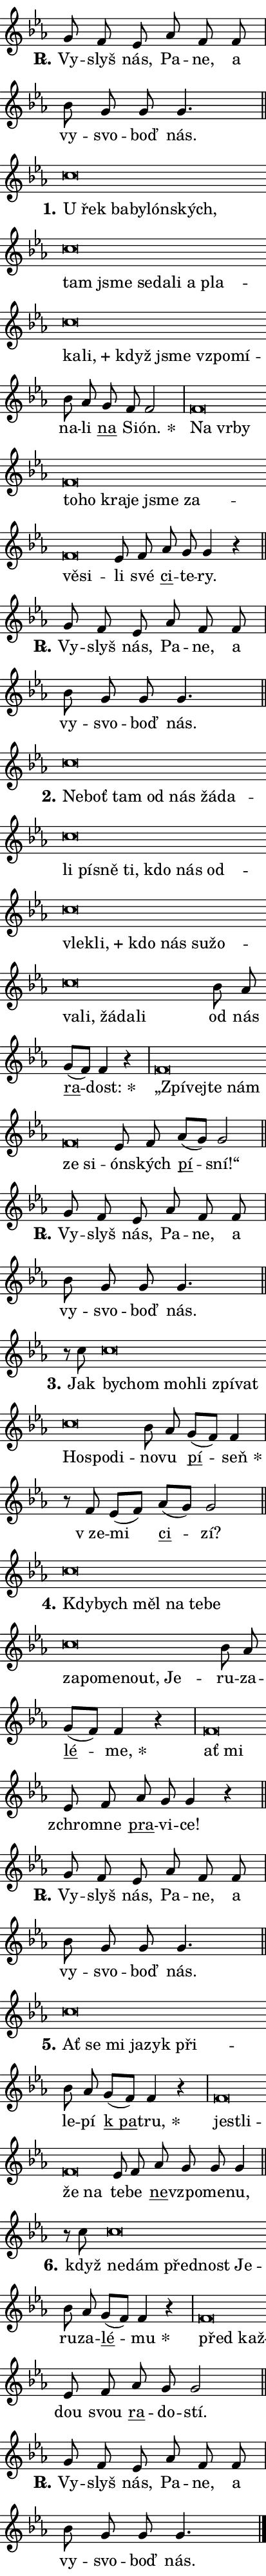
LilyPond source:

\version "2.24.0"
\header { tagline = "" }
\paper {
  indent = 0\cm
  top-margin = 0\cm
  right-margin = 0\cm
  bottom-margin = 0\cm
  left-margin = 0\cm
  paper-width = 7\cm
  page-breaking = #ly:one-page-breaking
  system-system-spacing.basic-distance = #11
  score-system-spacing.basic-distance = #11
  ragged-last = ##f
}


%% Author: Thomas Morley
%% https://lists.gnu.org/archive/html/lilypond-user/2020-05/msg00002.html
#(define (line-position grob)
"Returns position of @var[grob} in current system:
   @code{'start}, if at first time-step
   @code{'end}, if at last time-step
   @code{'middle} otherwise
"
  (let* ((col (ly:item-get-column grob))
         (ln (ly:grob-object col 'left-neighbor))
         (rn (ly:grob-object col 'right-neighbor))
         (col-to-check-left (if (ly:grob? ln) ln col))
         (col-to-check-right (if (ly:grob? rn) rn col))
         (break-dir-left
           (and
             (ly:grob-property col-to-check-left 'non-musical #f)
             (ly:item-break-dir col-to-check-left)))
         (break-dir-right
           (and
             (ly:grob-property col-to-check-right 'non-musical #f)
             (ly:item-break-dir col-to-check-right))))
        (cond ((eqv? 1 break-dir-left) 'start)
              ((eqv? -1 break-dir-right) 'end)
              (else 'middle))))

#(define (tranparent-at-line-position vctor)
  (lambda (grob)
  "Relying on @code{line-position} select the relevant enry from @var{vctor}.
Used to determine transparency,"
    (case (line-position grob)
      ((end) (not (vector-ref vctor 0)))
      ((middle) (not (vector-ref vctor 1)))
      ((start) (not (vector-ref vctor 2))))))

noteHeadBreakVisibility =
#(define-music-function (break-visibility)(vector?)
"Makes @code{NoteHead}s transparent relying on @var{break-visibility}"
#{
  \override NoteHead.transparent =
    #(tranparent-at-line-position break-visibility)
#})

#(define delete-ledgers-for-transparent-note-heads
  (lambda (grob)
    "Reads whether a @code{NoteHead} is transparent.
If so this @code{NoteHead} is removed from @code{'note-heads} from
@var{grob}, which is supposed to be @code{LedgerLineSpanner}.
As a result ledgers are not printed for this @code{NoteHead}"
    (let* ((nhds-array (ly:grob-object grob 'note-heads))
           (nhds-list
             (if (ly:grob-array? nhds-array)
                 (ly:grob-array->list nhds-array)
                 '()))
           ;; Relies on the transparent-property being done before
           ;; Staff.LedgerLineSpanner.after-line-breaking is executed.
           ;; This is fragile ...
           (to-keep
             (remove
               (lambda (nhd)
                 (ly:grob-property nhd 'transparent #f))
               nhds-list)))
      ;; TODO find a better method to iterate over grob-arrays, similiar
      ;; to filter/remove etc for lists
      ;; For now rebuilt from scratch
      (set! (ly:grob-object grob 'note-heads)  '())
      (for-each
        (lambda (nhd)
          (ly:pointer-group-interface::add-grob grob 'note-heads nhd))
        to-keep))))

hideNotes = {
  \noteHeadBreakVisibility #begin-of-line-visible
}
unHideNotes = {
  \noteHeadBreakVisibility #all-visible
}

% work-around for resetting accidentals
% https://lilypond.org/doc/v2.23/Documentation/notation/displaying-rhythms#unmetered-music
cadenzaMeasure = {
  \cadenzaOff
  \partial 1024 s1024
  \cadenzaOn
}

#(define-markup-command (accent layout props text) (markup?)
  "Underline accented syllable"
  (interpret-markup layout props
    #{\markup \override #'(offset . 4.3) \underline { #text }#}))

responsum = \markup \concat {
  "R" \hspace #-1.05 \path #0.1 #'((moveto 0 0.07) (lineto 0.9 0.8)) \hspace #0.05 "."
}

\layout {
    \context {
        \Staff
        \remove "Time_signature_engraver"
        \override LedgerLineSpanner.after-line-breaking = #delete-ledgers-for-transparent-note-heads
    }
    \context {
        \Voice {
            \override NoteHead.output-attributes = #'((class . "notehead"))
            \override Hairpin.height = #0.55
        }
    }
    \context {
        \Lyrics {
            \override StanzaNumber.output-attributes = #'((class . "stanzanumber"))
            \override LyricSpace.minimum-distance = #0.9
            \override LyricText.font-name = #"TeX Gyre Schola"
            \override LyricText.font-size = 1
            \override StanzaNumber.font-name = #"TeX Gyre Schola Bold"
            \override StanzaNumber.font-size = 1
        }
    }
}

% magnetic-lyrics.ily
%
%   written by
%     Jean Abou Samra <jean@abou-samra.fr>
%     Werner Lemberg <wl@gnu.org>
%
%   adapted by
%     Jiri Hon <jiri.hon@gmail.com>
%
% Version 2022-Apr-15

% https://www.mail-archive.com/lilypond-user@gnu.org/msg149350.html

#(define (Left_hyphen_pointer_engraver context)
   "Collect syllable-hyphen-syllable occurrences in lyrics and store
them in properties.  This engraver only looks to the left.  For
example, if the lyrics input is @code{foo -- bar}, it does the
following.

@itemize @bullet
@item
Set the @code{text} property of the @code{LyricHyphen} grob between
@q{foo} and @q{bar} to @code{foo}.

@item
Set the @code{left-hyphen} property of the @code{LyricText} grob with
text @q{foo} to the @code{LyricHyphen} grob between @q{foo} and
@q{bar}.
@end itemize

Use this auxiliary engraver in combination with the
@code{lyric-@/text::@/apply-@/magnetic-@/offset!} hook."
   (let ((hyphen #f)
         (text #f))
     (make-engraver
      (acknowledgers
       ((lyric-syllable-interface engraver grob source-engraver)
        (set! text grob)))
      (end-acknowledgers
       ((lyric-hyphen-interface engraver grob source-engraver)
        ;(when (not (grob::has-interface grob 'lyric-space-interface))
          (set! hyphen grob)));)
      ((stop-translation-timestep engraver)
       (when (and text hyphen)
         (ly:grob-set-object! text 'left-hyphen hyphen))
       (set! text #f)
       (set! hyphen #f)))))

#(define (lyric-text::apply-magnetic-offset! grob)
   "If the space between two syllables is less than the value in
property @code{LyricText@/.details@/.squash-threshold}, move the right
syllable to the left so that it gets concatenated with the left
syllable.

Use this function as a hook for
@code{LyricText@/.after-@/line-@/breaking} if the
@code{Left_@/hyphen_@/pointer_@/engraver} is active."
   (let ((hyphen (ly:grob-object grob 'left-hyphen #f)))
     (when hyphen
       (let ((left-text (ly:spanner-bound hyphen LEFT)))
         (when (grob::has-interface left-text 'lyric-syllable-interface)
           (let* ((common (ly:grob-common-refpoint grob left-text X))
                  (this-x-ext (ly:grob-extent grob common X))
                  (left-x-ext
                   (begin
                     ;; Trigger magnetism for left-text.
                     (ly:grob-property left-text 'after-line-breaking)
                     (ly:grob-extent left-text common X)))
                  ;; `delta` is the gap width between two syllables.
                  (delta (- (interval-start this-x-ext)
                            (interval-end left-x-ext)))
                  (details (ly:grob-property grob 'details))
                  (threshold (assoc-get 'squash-threshold details 0.2)))
             (when (< delta threshold)
               (let* (;; We have to manipulate the input text so that
                      ;; ligatures crossing syllable boundaries are not
                      ;; disabled.  For languages based on the Latin
                      ;; script this is essentially a beautification.
                      ;; However, for non-Western scripts it can be a
                      ;; necessity.
                      (lt (ly:grob-property left-text 'text))
                      (rt (ly:grob-property grob 'text))
                      (is-space (grob::has-interface hyphen 'lyric-space-interface))
                      (space (if is-space " " ""))
                      (space-markup (grob-interpret-markup grob " "))
                      (space-size (interval-length (ly:stencil-extent space-markup X)))
                      (extra-delta (if is-space space-size 0))
                      ;; Append new syllable.
                      (ltrt-space (if (and (string? lt) (string? rt))
                                (string-append lt space rt)
                                (make-concat-markup (list lt space rt))))
                      ;; Right-align `ltrt` to the right side.
                      (ltrt-space-markup (grob-interpret-markup
                               grob
                               (make-translate-markup
                                (cons (interval-length this-x-ext) 0)
                                (make-right-align-markup ltrt-space)))))
                 (begin
                   ;; Don't print `left-text`.
                   (ly:grob-set-property! left-text 'stencil #f)
                   ;; Set text and stencil (which holds all collected
                   ;; syllables so far) and shift it to the left.
                   (ly:grob-set-property! grob 'text ltrt-space)
                   (ly:grob-set-property! grob 'stencil ltrt-space-markup)
                   (ly:grob-translate-axis! grob (- (- delta extra-delta)) X))))))))))


#(define (lyric-hyphen::displace-bounds-first grob)
   ;; Make very sure this callback isn't triggered too early.
   (let ((left (ly:spanner-bound grob LEFT))
         (right (ly:spanner-bound grob RIGHT)))
     (ly:grob-property left 'after-line-breaking)
     (ly:grob-property right 'after-line-breaking)
     (ly:lyric-hyphen::print grob)))

squashThreshold = #0.4

\layout {
  \context {
    \Lyrics
    \consists #Left_hyphen_pointer_engraver
    \override LyricText.after-line-breaking =
      #lyric-text::apply-magnetic-offset!
    \override LyricHyphen.stencil = #lyric-hyphen::displace-bounds-first
    \override LyricText.details.squash-threshold = \squashThreshold
    \override LyricHyphen.minimum-distance = 0
    \override LyricHyphen.minimum-length = \squashThreshold
  }
}

squash = \override LyricText.details.squash-threshold = 9999
unSquash = \override LyricText.details.squash-threshold = \squashThreshold

left = \override LyricText.self-alignment-X = #LEFT
unLeft = \revert LyricText.self-alignment-X

starOffset = #(lambda (grob) 
                (let ((x_offset (ly:self-alignment-interface::aligned-on-x-parent grob)))
                  (if (= x_offset 0) 0 (+ x_offset 1.2))))

star = #(define-music-function (syllable)(string?)
"Append star separator at the end of a syllable"
#{
  \once \override LyricText.X-offset = #starOffset
  \lyricmode { \markup {
    #syllable
    \override #'((font-name . "TeX Gyre Schola Bold")) \hspace #0.2 \lower #0.65 \larger "*"
  } }
#})

starAccent = #(define-music-function (syllable)(string?)
"Append star separator at the end of a syllable and make accent"
#{
  \once \override LyricText.X-offset = #starOffset
  \lyricmode { \markup {
    \accent #syllable
    \override #'((font-name . "TeX Gyre Schola Bold")) \hspace #0.2 \lower #0.65 \larger "*"
  } }
#})

breath = #(define-music-function (syllable)(string?)
"Append breathing indicator at the end of a syllable"
#{
  \lyricmode { \markup { #syllable "+" } }
#})

optionalBreath = #(define-music-function (syllable)(string?)
"Append optional breathing indicator at the end of a syllable"
#{
  \lyricmode { \markup { #syllable "(+)" } }
#})


\score {
    <<
        \new Voice = "melody" { \cadenzaOn \key es \major \relative { g'8 f es as f f \cadenzaMeasure \bar "|" bes g g g4. \cadenzaMeasure \bar "||" \break } }
        \new Lyrics \lyricsto "melody" { \lyricmode { \set stanza = \responsum
Vy -- slyš nás, Pa -- ne, a vy -- svo -- boď nás. } }
    >>
    \layout {}
}

\score {
    <<
        \new Voice = "melody" { \cadenzaOn \key es \major \relative { c''\breve*1/16 \hideNotes \breve*1/16 \bar "" \breve*1/16 \bar "" \breve*1/16 \bar "" \breve*1/16 \bar "" \breve*1/16 \bar "" \breve*1/16 \bar "" \breve*1/16 \bar "" \breve*1/16 \bar "" \breve*1/16 \bar "" \breve*1/16 \bar "" \breve*1/16 \bar "" \breve*1/16 \bar "" \breve*1/16 \bar "" \breve*1/16 \bar "" \breve*1/16 \bar "" \breve*1/16 \bar "" \breve*1/16 \breve*1/16 \bar "" \unHideNotes bes8 as \bar "" g f f2 \cadenzaMeasure \bar "|" f\breve*1/16 \hideNotes \breve*1/16 \bar "" \breve*1/16 \bar "" \breve*1/16 \bar "" \breve*1/16 \bar "" \breve*1/16 \bar "" \breve*1/16 \bar "" \breve*1/16 \bar "" \breve*1/16 \bar "" \breve*1/16 \breve*1/16 \bar "" \unHideNotes es8 f \bar "" as g g4 r \cadenzaMeasure \bar "||" \break } }
        \new Lyrics \lyricsto "melody" { \lyricmode { \set stanza = "1."
\left U \squash řek ba -- by -- lón -- ských, tam jsme se -- da -- li a pla -- ka -- \breath "li," když jsme vzpo -- mí -- \unLeft \unSquash na -- li \markup \accent na Si -- \star ón. \left Na \squash vr -- by to -- ho kra -- je jsme za -- vě -- si -- \unLeft \unSquash li své \markup \accent ci -- te -- ry. } }
    >>
    \layout {}
}

\score {
    <<
        \new Voice = "melody" { \cadenzaOn \key es \major \relative { g'8 f es as f f \cadenzaMeasure \bar "|" bes g g g4. \cadenzaMeasure \bar "||" \break } }
        \new Lyrics \lyricsto "melody" { \lyricmode { \set stanza = \responsum
Vy -- slyš nás, Pa -- ne, a vy -- svo -- boď nás. } }
    >>
    \layout {}
}

\score {
    <<
        \new Voice = "melody" { \cadenzaOn \key es \major \relative { c''\breve*1/16 \hideNotes \breve*1/16 \bar "" \breve*1/16 \bar "" \breve*1/16 \bar "" \breve*1/16 \bar "" \breve*1/16 \bar "" \breve*1/16 \bar "" \breve*1/16 \bar "" \breve*1/16 \bar "" \breve*1/16 \bar "" \breve*1/16 \bar "" \breve*1/16 \bar "" \breve*1/16 \bar "" \breve*1/16 \bar "" \breve*1/16 \bar "" \breve*1/16 \bar "" \breve*1/16 \bar "" \breve*1/16 \bar "" \breve*1/16 \bar "" \breve*1/16 \bar "" \breve*1/16 \bar "" \breve*1/16 \bar "" \breve*1/16 \bar "" \breve*1/16 \breve*1/16 \bar "" \unHideNotes bes8 as \bar "" g[( f)] f4 r \cadenzaMeasure \bar "|" f\breve*1/16 \hideNotes \breve*1/16 \bar "" \breve*1/16 \bar "" \breve*1/16 \bar "" \breve*1/16 \breve*1/16 \bar "" \unHideNotes es8 f \bar "" as[( g)] g2 \cadenzaMeasure \bar "||" \break } }
        \new Lyrics \lyricsto "melody" { \lyricmode { \set stanza = "2."
\left Ne -- \squash boť tam od nás žá -- da -- li pí -- sně ti, kdo nás od -- vle -- \breath "kli," kdo nás su -- žo -- va -- li, žá -- da -- li \unLeft \unSquash od nás \markup \accent ra -- \star dost: \left „Zpí -- \squash vej -- te nám ze si -- \unLeft \unSquash ón -- ských \markup \accent pí -- sní!“ } }
    >>
    \layout {}
}

\score {
    <<
        \new Voice = "melody" { \cadenzaOn \key es \major \relative { g'8 f es as f f \cadenzaMeasure \bar "|" bes g g g4. \cadenzaMeasure \bar "||" \break } }
        \new Lyrics \lyricsto "melody" { \lyricmode { \set stanza = \responsum
Vy -- slyš nás, Pa -- ne, a vy -- svo -- boď nás. } }
    >>
    \layout {}
}

\score {
    <<
        \new Voice = "melody" { \cadenzaOn \key es \major \relative { r8 c'' c\breve*1/16 \hideNotes \breve*1/16 \bar "" \breve*1/16 \bar "" \breve*1/16 \bar "" \breve*1/16 \bar "" \breve*1/16 \bar "" \breve*1/16 \bar "" \breve*1/16 \breve*1/16 \bar "" \unHideNotes bes8 as \bar "" g[( f)] f4 \cadenzaMeasure \bar "|" r8 f es8[( f)] \bar "" as[( g)] g2 \cadenzaMeasure \bar "||" \break } }
        \new Lyrics \lyricsto "melody" { \lyricmode { \set stanza = "3."
Jak \left by -- \squash chom mo -- hli zpí -- vat Ho -- spo -- di -- \unLeft \unSquash no -- vu \markup \accent pí -- \star seň "v ze" -- mi \markup \accent ci -- zí? } }
    >>
    \layout {}
}

\score {
    <<
        \new Voice = "melody" { \cadenzaOn \key es \major \relative { c''\breve*1/16 \hideNotes \breve*1/16 \bar "" \breve*1/16 \bar "" \breve*1/16 \bar "" \breve*1/16 \bar "" \breve*1/16 \bar "" \breve*1/16 \bar "" \breve*1/16 \bar "" \breve*1/16 \bar "" \breve*1/16 \breve*1/16 \bar "" \unHideNotes bes8 as \bar "" g[( f)] f4 r \cadenzaMeasure \bar "|" f\breve*1/16 \hideNotes \breve*1/16 \bar "" \unHideNotes es8 f \bar "" as g g4 r \cadenzaMeasure \bar "||" \break } }
        \new Lyrics \lyricsto "melody" { \lyricmode { \set stanza = "4."
\left Kdy -- \squash bych měl na te -- be za -- po -- me -- nout, Je -- \unLeft \unSquash ru -- za -- \markup \accent lé -- \star me, \left ať \squash mi \unLeft \unSquash zchro -- mne \markup \accent pra -- vi -- ce! } }
    >>
    \layout {}
}

\score {
    <<
        \new Voice = "melody" { \cadenzaOn \key es \major \relative { g'8 f es as f f \cadenzaMeasure \bar "|" bes g g g4. \cadenzaMeasure \bar "||" \break } }
        \new Lyrics \lyricsto "melody" { \lyricmode { \set stanza = \responsum
Vy -- slyš nás, Pa -- ne, a vy -- svo -- boď nás. } }
    >>
    \layout {}
}

\score {
    <<
        \new Voice = "melody" { \cadenzaOn \key es \major \relative { c''\breve*1/16 \hideNotes \breve*1/16 \bar "" \breve*1/16 \bar "" \breve*1/16 \bar "" \breve*1/16 \breve*1/16 \bar "" \unHideNotes bes8 as \bar "" g[( f)] f4 r \cadenzaMeasure \bar "|" f\breve*1/16 \hideNotes \breve*1/16 \bar "" \breve*1/16 \breve*1/16 \bar "" \unHideNotes es8 f \bar "" as g g g4 \cadenzaMeasure \bar "||" \break } }
        \new Lyrics \lyricsto "melody" { \lyricmode { \set stanza = "5."
\left Ať \squash se mi ja -- zyk při -- \unLeft \unSquash le -- pí \markup \accent "k pa" -- \star tru, \left je -- \squash stli -- že na \unLeft \unSquash te -- be \markup \accent ne -- vzpo -- me -- nu, } }
    >>
    \layout {}
}

\score {
    <<
        \new Voice = "melody" { \cadenzaOn \key es \major \relative { r8 c'' c\breve*1/16 \hideNotes \breve*1/16 \bar "" \breve*1/16 \bar "" \breve*1/16 \breve*1/16 \bar "" \unHideNotes bes8 as \bar "" g[( f)] f4 r \cadenzaMeasure \bar "|" f\breve*1/16 \hideNotes \breve*1/16 \bar "" \unHideNotes es8 f \bar "" as g g2 \cadenzaMeasure \bar "||" \break } }
        \new Lyrics \lyricsto "melody" { \lyricmode { \set stanza = "6."
když \left ne -- \squash dám před -- nost Je -- \unLeft \unSquash ru -- za -- \markup \accent lé -- \star mu \left před \squash kaž -- \unLeft \unSquash dou svou \markup \accent ra -- do -- stí. } }
    >>
    \layout {}
}

\score {
    <<
        \new Voice = "melody" { \cadenzaOn \key es \major \relative { g'8 f es as f f \cadenzaMeasure \bar "|" bes g g g4. \cadenzaMeasure \bar "||" \break } \bar "|." }
        \new Lyrics \lyricsto "melody" { \lyricmode { \set stanza = \responsum
Vy -- slyš nás, Pa -- ne, a vy -- svo -- boď nás. } }
    >>
    \layout {}
}
